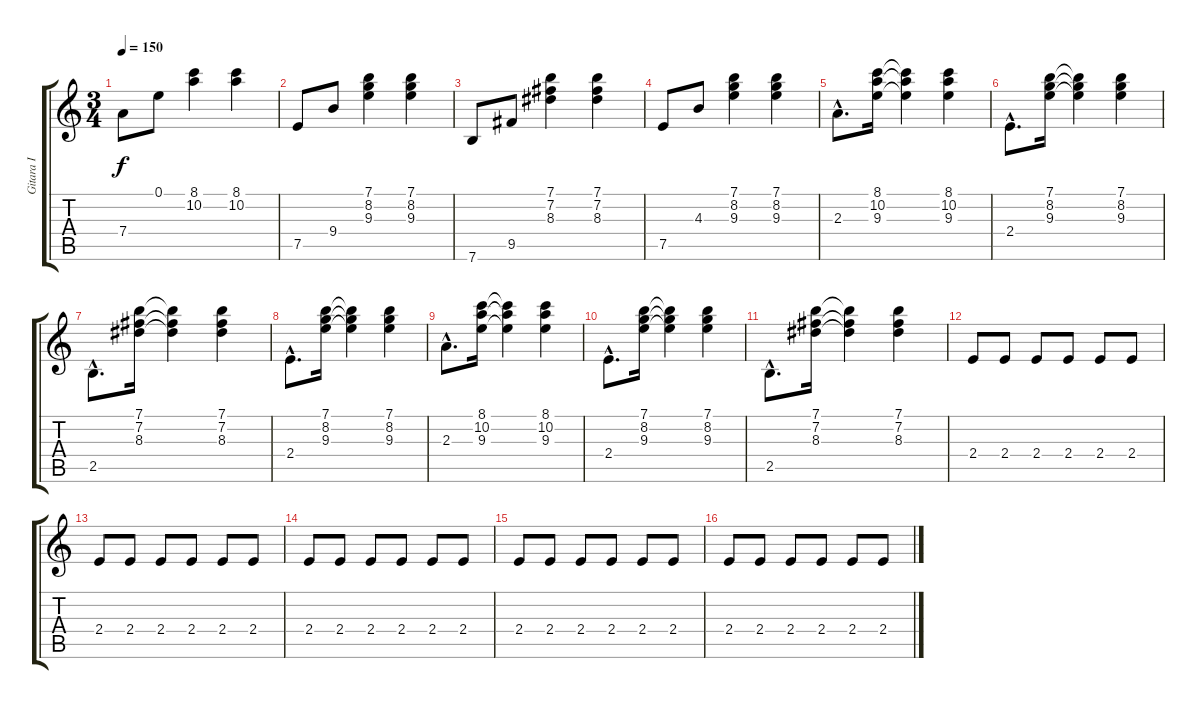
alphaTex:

\track ("Gitara I" "Gitara I") {instrument acousticguitarnylon}
\staff {score tabs}
\tuning (E4 B3 G3 D3 A2 E2) {hide}
\ts (3 4)
\tempo 150
\clef g2
\ks c
7.4.8{dy f} 0.1.8 (8.1 10.2).4 (8.1 10.2).4 |
7.5.8 9.4.8 (7.1 8.2 9.3).4 (7.1 8.2 9.3).4 |
7.6.8 9.5.8 (7.1 7.2 8.3).4 (7.1 7.2 8.3).4 |
7.5.8 4.3.8 (7.1 8.2 9.3).4 (7.1 8.2 9.3).4 |
2.3{hac}.8{d} (8.1 10.2 9.3).16 (8.1{t} 10.2{t} 9.3{t}).4 (8.1 10.2 9.3).4 |
2.4{hac}.8{d} (7.1 8.2 9.3).16 (7.1{t} 8.2{t} 9.3{t}).4 (7.1 8.2 9.3).4 |
2.5{hac}.8{d} (7.1 7.2 8.3).16 (7.1{t} 7.2{t} 8.3{t}).4 (7.1 7.2 8.3).4 |
2.4{hac}.8{d} (7.1 8.2 9.3).16 (7.1{t} 8.2{t} 9.3{t}).4 (7.1 8.2 9.3).4 |
2.3{hac}.8{d} (8.1 10.2 9.3).16 (8.1{t} 10.2{t} 9.3{t}).4 (8.1 10.2 9.3).4 |
2.4{hac}.8{d} (7.1 8.2 9.3).16 (7.1{t} 8.2{t} 9.3{t}).4 (7.1 8.2 9.3).4 |
2.5{hac}.8{d} (7.1 7.2 8.3).16 (7.1{t} 7.2{t} 8.3{t}).4 (7.1 7.2 8.3).4 |
2.4.8 2.4.8 2.4.8 2.4.8 2.4.8 2.4.8 |
2.4.8 2.4.8 2.4.8 2.4.8 2.4.8 2.4.8 |
2.4.8 2.4.8 2.4.8 2.4.8 2.4.8 2.4.8 |
2.4.8 2.4.8 2.4.8 2.4.8 2.4.8 2.4.8 |
2.4.8 2.4.8 2.4.8 2.4.8 2.4.8 2.4.8
